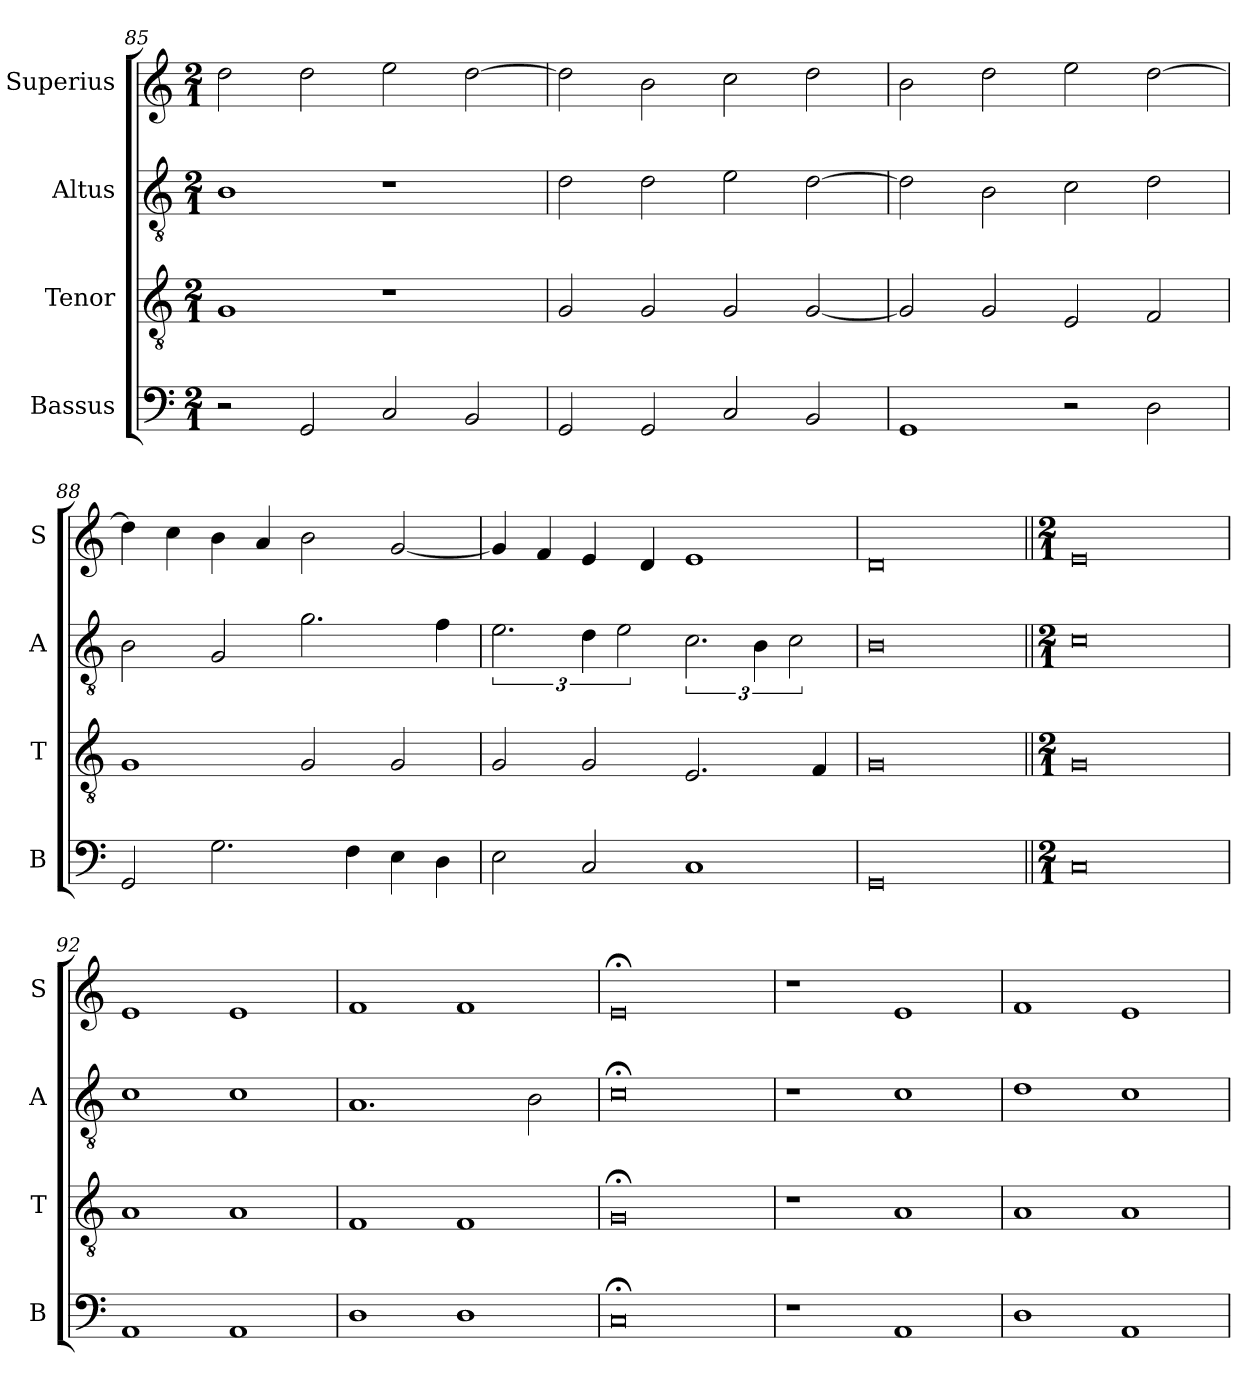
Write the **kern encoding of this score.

**kern	**kern	**kern	**kern
*part4	*part3	*part2	*part1
*staff4	*staff3	*staff2	*staff1
*I"Bassus	*I"Tenor	*I"Altus	*I"Superius
*I'B	*I'T	*I'A	*I'S
*clefF4	*clefGv2	*clefGv2	*clefG2
*k[]	*k[]	*k[]	*k[]
*M2/1	*M2/1	*M2/1	*M2/1
=85	=85	=85	=85
2r	1G	1B	2dd\
2GG/	.	.	2dd\
2C/	1r	1r	2ee\
2BB/	.	.	[2dd\
=86	=86	=86	=86
2GG/	2G/	2d\	2dd\]
2GG/	2G/	2d\	2b\
2C/	2G/	2e\	2cc\
2BB/	[2G/	[2d\	2dd\
=87	=87	=87	=87
1GG	2G/]	2d\]	2b\
.	2G/	2B\	2dd\
2r	2E/	2c\	2ee\
2D\	2F/	2d\	[2dd\
=88	=88	=88	=88
2GG/	1G	2B\	4dd\]
.	.	.	4cc\
2.G\	.	2G/	4b\
.	.	.	4a/
.	2G/	2.g\	2b\
4F\	.	.	.
4E\	2G/	.	[2g/
4D\	.	4f\	.
=89	=89	=89	=89
2E\	2G/	3.e\	4g/]
.	.	.	4f/
2C/	2G/	6d\	4e/
.	.	3e\	.
.	.	.	4d/
1C	2.E/	3.c\	1e
.	.	6B\	.
.	.	3c\	.
.	4F/	.	.
=90	=90	=90	=90
0GG	0G	0B	0d
!!LO:LB:g=z
=91||	=91||	=91||	=91||
*M2/1	*M2/1	*M2/1	*M2/1
0C	0G	0c	0e
=92	=92	=92	=92
1AA	1A	1c	1e
1AA	1A	1c	1e
=93	=93	=93	=93
1D	1F	1.A	1f
1D	1F	.	1f
.	.	2B\	.
=94	=94	=94	=94
0C;<	0G;<	0c;<	0e;<
=95	=95	=95	=95
1r	1r	1r	1r
1AA	1A	1c	1e
=96	=96	=96	=96
1D	1A	1d	1f
1AA	1A	1c	1e
=	=	=	=
*-	*-	*-	*-
